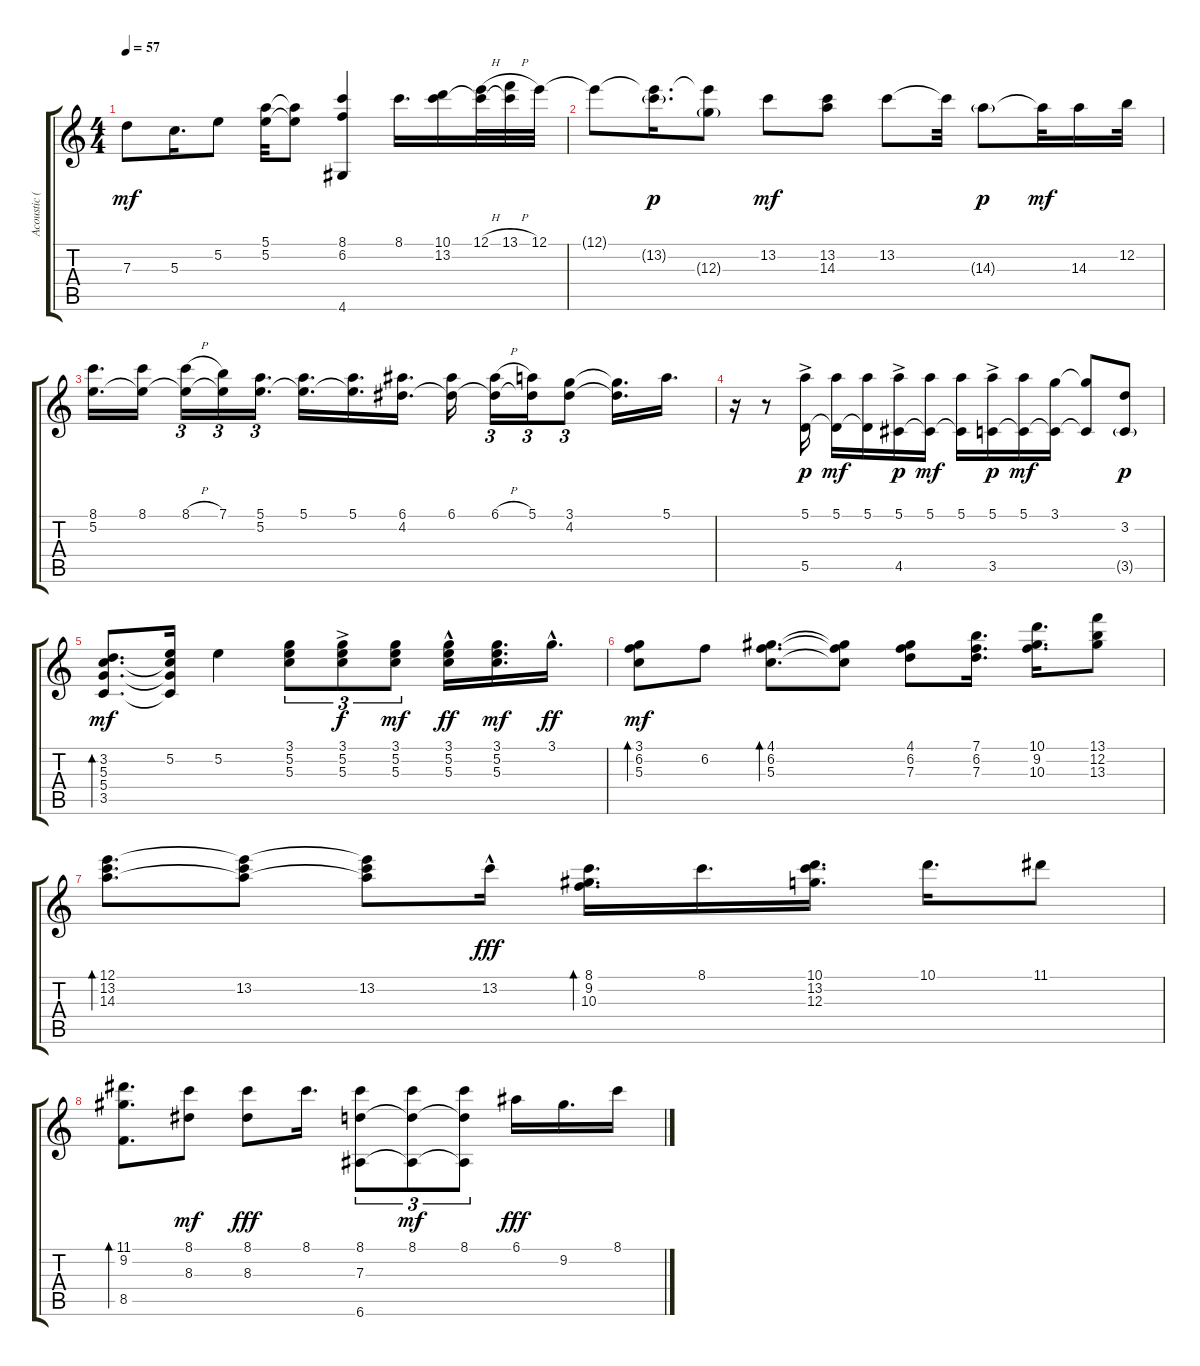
\track ("Acoustic (nylon)" "Acoustic (") {instrument acousticguitarnylon}
\staff {score tabs}
\tuning (E4 B3 G3 D3 A2 E2) {hide}
\ts (4 4)
\tempo 57
\clef g2
\ks c
7.3.8{dy mf} 5.3.16{d} 5.2.8 (5.1 5.2).32 (5.1{t} 5.2{t}).8 (8.1 6.2 4.6).4 8.1.16{d} (10.1 13.2).16 (12.1{h} 13.2{t}).32 (13.1{h} 13.2{t}).32 12.1.32 |
12.1{t}.8 (12.1{t} 13.2{g}).16{d dy p} (12.1{t} 12.3{g}).8 13.2.8{dy mf} (13.2 14.3).8 13.2.8 13.2{t}.32 14.3{g}.8{dy p} 14.3{t}.32{dy mf} 14.3.16 12.2.32 |
(8.1 5.2).16{d} (8.1 5.2{t}).16{beam splitsecondary} (8.1{h} 5.2{t}).16{tu (3 2)} (7.1 5.2{t}).16{tu (3 2)} (5.1 5.2).16{d tu (3 2)} (5.1 5.2{t}).16{d} (5.1 5.2{t}).16{d} (6.1 4.2).16{d} (6.1 4.2{t}).16{beam splitsecondary} (6.1{h} 4.2{t}).16{tu (3 2)} (5.1 4.2{t}).16{tu (3 2)} (3.1 4.2).8{tu (3 2)} (3.1{t} 4.2{t}).16{d} 5.1.16{d} |
r.16 r.8 (5.1{ac} 5.5).16{dy p} (5.1 5.5{t}).16{dy mf} (5.1 5.5{t}).16 (5.1{ac} 4.5).16{dy p} (5.1 4.5{t}).16{dy mf} (5.1 4.5{t}).16 (5.1{ac} 3.5).16{dy p} (5.1 3.5{t}).16{dy mf} (3.1 3.5{t}).16 (3.1{t} 3.5{t}).8 (3.2 3.5{g}).8{dy p} |
(3.2 5.3 5.4 3.5).8{d bd 30 dy mf} (5.2 5.3{t} 5.4{t} 3.5{t}).16 5.2.4 (3.1 5.2 5.3).8{tu (3 2)} (3.1{ac} 5.2{ac} 5.3{ac}).8{tu (3 2) dy f} (3.1 5.2 5.3).8{tu (3 2) dy mf} (3.1{hac} 5.2{hac} 5.3{hac}).16{dy ff} (3.1 5.2 5.3).16{d dy mf} 3.1{hac}.16{d dy ff} |
(3.1 6.2 5.3).8{bd 30 dy mf} 6.2.8 (4.1 6.2 5.3).8{d bd 30} (4.1{t} 6.2{t} 5.3{t}).8 (4.1 6.2 7.3).8 (7.1 6.2 7.3).16{d} (10.1 9.2 10.3).16{d} (13.1 12.2 13.3).8 |
(12.1 13.2 14.3).8{d bd 30} (12.1{t} 13.2 14.3{t}).8 (12.1{t} 13.2 14.3{t}).8 13.2{hac}.16{dy fff} (8.1 9.2 10.3).16{d bd 30} 8.1.16{d} (10.1 13.2 12.3).16{d} 10.1.16{d} 11.1.8 |
(11.1 9.2 8.5).8{d bd 30} (8.1 8.3).8{dy mf} (8.1 8.3).8{dy fff} 8.1.16{d} (8.1 7.3 6.6).8{tu (3 2)} (8.1 7.3{t} 6.6{t}).8{tu (3 2) dy mf} (8.1 7.3{t} 6.6{t}).8{tu (3 2)} 6.1.16{dy fff} 9.2.16{d} 8.1.16
